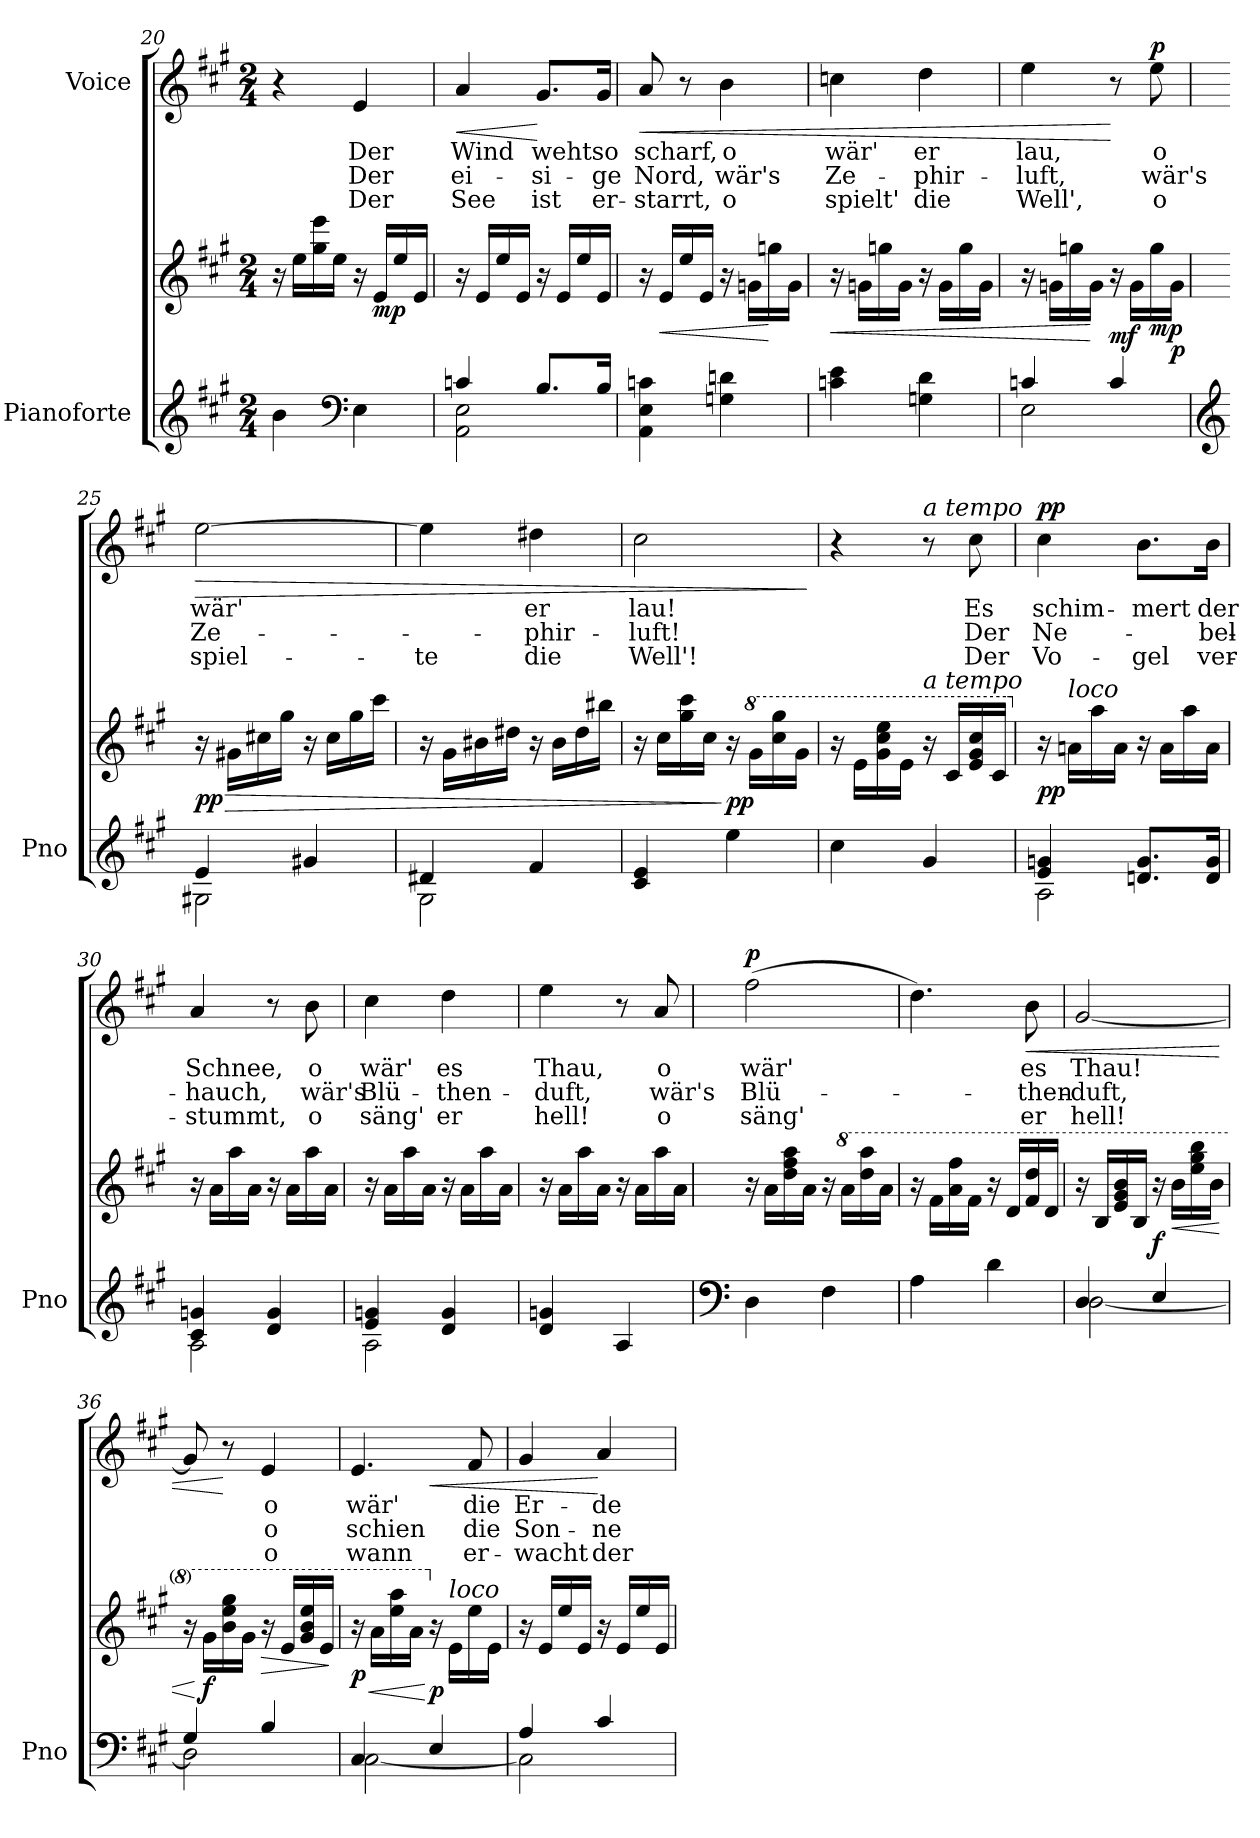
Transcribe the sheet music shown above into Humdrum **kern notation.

**kern	**kern	**dynam	**kern	**text	**text	**text	**dynam
*part2	*part2	*part2	*part1	*part1	*part1	*part1	*part1
*staff3	*staff2	*staff2/3	*staff1	*staff1	*staff1	*staff1	*staff1
*I"Pianoforte	*	*	*I"Voice	*	*	*	*
*I'Pno	*	*	*	*	*	*	*
*clefG2	*clefG2	*	*clefG2	*	*	*	*
*k[f#c#g#]	*k[f#c#g#]	*	*k[f#c#g#]	*	*	*	*
*M2/4	*M2/4	*	*M2/4	*	*	*	*
=20	=20	=20	=20	=20	=20	=20	=20
4b\	16r	.	4r	.	.	.	.
.	16ee\LL	.	.	.	.	.	.
.	16gg#\ 16eee\	.	.	.	.	.	.
.	16ee\JJ	.	.	.	.	.	.
*clefF4	*	*	*	*	*	*	*
!	!	!	!	!LO:LY:b	!LO:LY:b	!LO:LY:b	!
4E\	16r	.	4e/	Der	Der	Der	.
!	!	!LO:DY:b	!	!	!	!	!
.	16e/LL	mp	.	.	.	.	.
.	16ee/	.	.	.	.	.	.
.	16e/JJ	.	.	.	.	.	.
!!LO:LB:g=z
=21	=21	=21	=21	=21	=21	=21	=21
*^	*	*	*	*	*	*	*
!	!	!	!LO:DY:b=2	!	!LO:LY:b	!LO:LY:b	!LO:LY:b	!LO:HP:b
!	!	!	!LO:DY:n=1:b	!	!	!	!	!
4cn/	2AA\ 2E\	16r	mp f	4a/	Wind	ei-	See	<
.	.	16e/LL	.	.	.	.	.	.
.	.	16ee/	.	.	.	.	.	.
.	.	16e/JJ	.	.	.	.	.	.
!	!	!	!	!	!LO:LY:b	!LO:LY:b	!LO:LY:b	!
8.B/L	.	16r	.	8.g#/L	weht	-si-	ist	[
.	.	16e/LL	.	.	.	.	.	.
.	.	16ee/	.	.	.	.	.	.
!	!	!	!	!	!LO:LY:b	!LO:LY:b	!LO:LY:b	!
16B/Jk	.	16e/JJ	.	16g#/Jk	so	-ge	er-	.
*v	*v	*	*	*	*	*	*	*
=22	=22	=22	=22	=22	=22	=22	=22
!	!	!	!	!LO:LY:b	!LO:LY:b	!LO:LY:b	!LO:HP:b
4AA\ 4E\ 4cn\	16r	.	8a/	scharf,	Nord,	-starrt,	<
!	!	!LO:HP:b	!	!	!	!	!
.	16e/LL	<	.	.	.	.	.
.	16ee/	.	8r	.	.	.	.
.	16e/JJ	.	.	.	.	.	.
!	!	!	!	!LO:LY:b	!LO:LY:b	!LO:LY:b	!
4Gn\ 4dn\	16r	.	4b\	o	wär's	o	.
.	16gn\LL	.	.	.	.	.	.
.	16ggn\	[	.	.	.	.	.
.	16g\JJ	.	.	.	.	.	.
=23	=23	=23	=23	=23	=23	=23	=23
!	!	!LO:HP:b	!	!LO:LY:b	!LO:LY:b	!LO:LY:b	!
4cn\ 4e\	16r	<	4ccn\	wär'	Ze-	spielt'	.
.	16gn\LL	.	.	.	.	.	.
.	16ggn\	.	.	.	.	.	.
.	16g\JJ	.	.	.	.	.	.
!	!	!	!	!LO:LY:b	!LO:LY:b	!LO:LY:b	!
4Gn\ 4d\	16r	.	4dd\	er	-phir-	die	.
.	16g\LL	.	.	.	.	.	.
.	16gg\	.	.	.	.	.	.
.	16g\JJ	.	.	.	.	.	.
=24	=24	=24	=24	=24	=24	=24	=24
*^	*	*	*	*	*	*	*
!	!	!	!	!	!LO:LY:b	!LO:LY:b	!LO:LY:b	!
4cn/	2E\	16r	.	4ee\	lau,	-luft,	Well',	.
.	.	16gn\LL	.	.	.	.	.	.
.	.	16ggn\	.	.	.	.	.	.
.	.	16g\JJ	[	.	.	.	.	.
!	!	!	!LO:DY:b	!	!	!	!	!
4c/	.	16r	mf	8r	.	.	.	[
.	.	16g\LL	.	.	.	.	.	.
!	!	!	!LO:DY:b	!	!LO:LY:b	!LO:LY:b	!LO:LY:b	!LO:DY:a
.	.	16gg\	mp	8ee\	o	wär's	o	p
!	!	!	!LO:DY:b	!	!	!	!	!
.	.	16g\JJ	p	.	.	.	.	.
!!LO:LB:g=z
=25	=25	=25	=25	=25	=25	=25	=25	=25
*clefG2	*	*	*	*	*	*	*	*
*	*	*	*	*MM106	*	*	*	*
!	!	!	!LO:HP:b	!	!LO:LY:b	!LO:LY:b	!LO:LY:b	!LO:HP:b
!	!	!	!LO:DY:n=1:b	!	!	!	!	!
4e/	2G#X\	16r	> pp	[2ee\	wär'	Ze-	spiel-	>
.	.	16g#X\LL	.	.	.	.	.	.
.	.	16cc#X\	.	.	.	.	.	.
.	.	16gg#\JJ	.	.	.	.	.	.
4g#X/	.	16r	.	.	.	.	.	.
.	.	16cc#\LL	.	.	.	.	.	.
.	.	16gg#\	.	.	.	.	.	.
.	.	16ccc#\JJ	.	.	.	.	.	.
=26	=26	=26	=26	=26	=26	=26	=26	=26
*	*	*	*	*MM100	*	*	*	*
!	!	!	!	!	!	!	!LO:LY:b	!
4d#X/	2G#\	16r	.	4ee\]	.	.	te	.
.	.	16g#\LL	.	.	.	.	.	.
.	.	16b#X\	.	.	.	.	.	.
.	.	16dd#X\JJ	.	.	.	.	.	.
!	!	!	!	!	!LO:LY:b	!LO:LY:b	!LO:LY:b	!
4f#/	.	16r	.	4dd#X\	er	-phir-	die	.
.	.	16b#\LL	.	.	.	.	.	.
.	.	16dd#\	.	.	.	.	.	.
.	.	16bb#X\JJ	.	.	.	.	.	.
*v	*v	*	*	*	*	*	*	*
=27	=27	=27	=27	=27	=27	=27	=27
*	*	*	*MM96	*	*	*	*
!	!	!	!	!LO:LY:b	!LO:LY:b	!LO:LY:b	!
4c#/ 4e/	16r	.	2cc#\	lau!	-luft!	Well'!	.
.	16cc#\LL	.	.	.	.	.	.
.	16gg#\ 16ccc#\	.	.	.	.	.	.
.	16cc#\JJ	.	.	.	.	.	.
!	!	!LO:DY:n=1:b	!	!	!	!	!
4ee\	16r	] pp	.	.	.	.	.
*	*8va	*	*	*	*	*	*
.	16gg#\LL	.	.	.	.	.	.
.	16ccc#\ 16ggg#\	.	.	.	.	.	.
.	16gg#\JJ	.	.	.	.	.	.
.	.	.	.	.	.	.	]
=28	=28	=28	=28	=28	=28	=28	=28
4cc#\	16r	.	4r	.	.	.	.
.	16ee\LL	.	.	.	.	.	.
.	16gg#\ 16ccc#\ 16eee\	.	.	.	.	.	.
.	16ee\JJ	.	.	.	.	.	.
*	*	*	*MM112	*	*	*	*
!	!	!	!LO:TX:a:i:t=a tempo	!	!	!	!
!	!LO:TX:a:i:t=a tempo	!	!	!	!	!	!
4g#/	16r	.	8r	.	.	.	.
.	16cc#/LL	.	.	.	.	.	.
!	!	!	!	!LO:LY:b	!LO:LY:b	!LO:LY:b	!
.	16ee/ 16gg#/ 16ccc#/	.	8cc#\	Es	Der	Der	.
.	16cc#/JJ	.	.	.	.	.	.
!!LO:PB:g=z
=29	=29	=29	=29	=29	=29	=29	=29
*^	*	*	*	*	*	*	*
*	*	*X8va	*	*	*	*	*	*
!	!	!	!LO:DY:b	!	!LO:LY:b	!LO:LY:b	!LO:LY:b	!LO:DY:a
4e/ 4gn/	2A\	16r	pp	4cc#\	schim-	Ne-	Vo-	pp
!	!	!LO:TX:a:i:t=loco	!	!	!	!	!	!
.	.	16an\LL	.	.	.	.	.	.
.	.	16aa\	.	.	.	.	.	.
.	.	16a\JJ	.	.	.	.	.	.
!	!	!	!	!	!LO:LY:b	!	!LO:LY:b	!
8.dn/ 8.g/L	.	16r	.	8.b\L	-mert	.	-gel	.
.	.	16a\LL	.	.	.	.	.	.
.	.	16aa\	.	.	.	.	.	.
!	!	!	!	!	!LO:LY:b	!LO:LY:b	!LO:LY:b	!
16d/ 16g/Jk	.	16a\JJ	.	16b\Jk	der	-bel-	ver-	.
=30	=30	=30	=30	=30	=30	=30	=30	=30
!	!	!	!	!	!LO:LY:b	!LO:LY:b	!LO:LY:b	!
4c#/ 4gn/	2A\	16r	.	4a/	Schnee,	-hauch,	-stummt,	.
.	.	16a\LL	.	.	.	.	.	.
.	.	16aa\	.	.	.	.	.	.
.	.	16a\JJ	.	.	.	.	.	.
4d/ 4g/	.	16r	.	8r	.	.	.	.
.	.	16a\LL	.	.	.	.	.	.
!	!	!	!	!	!LO:LY:b	!LO:LY:b	!LO:LY:b	!
.	.	16aa\	.	8b\	o	wär's	o	.
.	.	16a\JJ	.	.	.	.	.	.
=31	=31	=31	=31	=31	=31	=31	=31	=31
!	!	!	!	!	!LO:LY:b	!LO:LY:b	!LO:LY:b	!
4e/ 4gn/	2A\	16r	.	4cc#\	wär'	Blü-	säng'	.
.	.	16a\LL	.	.	.	.	.	.
.	.	16aa\	.	.	.	.	.	.
.	.	16a\JJ	.	.	.	.	.	.
!	!	!	!	!	!LO:LY:b	!LO:LY:b	!LO:LY:b	!
4d/ 4g/	.	16r	.	4dd\	es	-then-	er	.
.	.	16a\LL	.	.	.	.	.	.
.	.	16aa\	.	.	.	.	.	.
.	.	16a\JJ	.	.	.	.	.	.
*v	*v	*	*	*	*	*	*	*
=32	=32	=32	=32	=32	=32	=32	=32
!	!	!	!	!LO:LY:b	!LO:LY:b	!LO:LY:b	!
4d/ 4gn/	16r	.	4ee\	Thau,	-duft,	hell!	.
.	16a\LL	.	.	.	.	.	.
.	16aa\	.	.	.	.	.	.
.	16a\JJ	.	.	.	.	.	.
4A/	16r	.	8r	.	.	.	.
.	16a\LL	.	.	.	.	.	.
!	!	!	!	!LO:LY:b	!LO:LY:b	!LO:LY:b	!
.	16aa\	.	8a/	o	wär's	o	.
.	16a\JJ	.	.	.	.	.	.
!!LO:LB:g=z
=33	=33	=33	=33	=33	=33	=33	=33
*clefF4	*	*	*	*	*	*	*
!	!	!	!	!LO:LY:b	!LO:LY:b	!LO:LY:b	!LO:DY:a
4D\	16r	.	(2ff#\	wär'	Blü-	säng'	p
.	16a\LL	.	.	.	.	.	.
.	16dd\ 16ff#\ 16aa\	.	.	.	.	.	.
.	16a\JJ	.	.	.	.	.	.
4F#\	16r	.	.	.	.	.	.
*	*8va	*	*	*	*	*	*
.	16aa\LL	.	.	.	.	.	.
.	16ddd\ 16aaa\	.	.	.	.	.	.
.	16aa\JJ	.	.	.	.	.	.
=34	=34	=34	=34	=34	=34	=34	=34
4A\	16r	.	4.dd\)	.	.	.	.
.	16ff#\LL	.	.	.	.	.	.
.	16aa\ 16fff#\	.	.	.	.	.	.
.	16ff#\JJ	.	.	.	.	.	.
4d\	16r	.	.	.	.	.	.
.	16dd/LL	.	.	.	.	.	.
!	!	!	!	!LO:LY:b	!LO:LY:b	!LO:LY:b	!LO:HP:b
.	16ff#/ 16ddd/	.	8b\	es	-then-	er	<
.	16dd/JJ	.	.	.	.	.	.
=35	=35	=35	=35	=35	=35	=35	=35
*^	*	*	*	*	*	*	*
!	!	!	!	!	!LO:LY:b	!LO:LY:b	!LO:LY:b	!
4D/	[2D\	16r	.	[2g#/	Thau!	-duft,	hell!	.
.	.	16b/LL	.	.	.	.	.	.
.	.	16ee/ 16gg#/ 16bb/	.	.	.	.	.	.
.	.	16b/JJ	.	.	.	.	.	.
!	!	!	!LO:DY:b	!	!	!	!	!
4E/	.	16r	f	.	.	.	.	.
!	!	!	!LO:HP:b	!	!	!	!	!
.	.	16bb\LL	<	.	.	.	.	.
.	.	16eee\ 16ggg#\ 16bbb\	.	.	.	.	.	.
.	.	16bb\JJ	.	.	.	.	.	.
=36	=36	=36	=36	=36	=36	=36	=36	=36
4G#/	2D\]	16r	.	8g#/]	.	.	.	.
!	!	!	!LO:DY:n=1:b	!	!	!	!	!
.	.	16gg#\LL	[ f	.	.	.	.	.
.	.	16bb\ 16eee\ 16ggg#\	.	8r	.	.	.	[
.	.	16gg#\JJ	.	.	.	.	.	.
!	!	!	!LO:HP:b	!	!LO:LY:b	!LO:LY:b	!LO:LY:b	!
4B/	.	16r	>	4e/	o	o	o	.
.	.	16ee/LL	.	.	.	.	.	.
.	.	16gg#/ 16bb/ 16eee/	.	.	.	.	.	.
.	.	16ee/JJ	.	.	.	.	.	.
*v	*v	*	*	*	*	*	*	*
.	.	]	.	.	.	.	.
!!LO:LB:g=z
=37	=37	=37	=37	=37	=37	=37	=37
*^	*	*	*	*	*	*	*
!	!	!	!LO:HP:b	!	!LO:LY:b	!LO:LY:b	!LO:LY:b	!
*	*	*	*	*^	*	*	*	*
!	!	!	!LO:DY:n=1:b	!	!	!	!	!	!
4C#/	[2C#\	16r	< p	4.e/	4ryy	wär'	schien	wann	.
.	.	16aa\LL	.	.	.	.	.	.	.
.	.	16eee\ 16aaa\	.	.	.	.	.	.	.
.	.	16aa\JJ	.	.	.	.	.	.	.
*	*	*X8va	*	*	*	*	*	*	*
!	!	!	!LO:DY:n=2:b	!	!	!	!	!	!LO:HP:b
4E/	.	16r	[ p	.	4ryy	.	.	.	<
!	!	!LO:TX:a:i:t=loco	!	!	!	!	!	!	!
.	.	16e\LL	.	.	.	.	.	.	.
!	!	!	!	!	!	!LO:LY:b	!LO:LY:b	!LO:LY:b	!
.	.	16ee\	.	8f#/	.	die	die	er-	.
.	.	16e\JJ	.	.	.	.	.	.	.
*	*	*	*	*v	*v	*	*	*	*
=38	=38	=38	=38	=38	=38	=38	=38	=38
!	!	!	!	!	!LO:LY:b	!LO:LY:b	!LO:LY:b	!
4A/	2C#\]	16r	.	4g#/	Er-	Son-	-wacht	.
.	.	16e/LL	.	.	.	.	.	.
.	.	16ee/	.	.	.	.	.	.
.	.	16e/JJ	.	.	.	.	.	.
!	!	!	!	!	!LO:LY:b	!LO:LY:b	!LO:LY:b	!
4c#/	.	16r	.	4a/	-de	-ne	der	[
.	.	16e/LL	.	.	.	.	.	.
.	.	16ee/	.	.	.	.	.	.
.	.	16e/JJ	.	.	.	.	.	.
*v	*v	*	*	*	*	*	*	*
=	=	=	=	=	=	=	=
*-	*-	*-	*-	*-	*-	*-	*-
